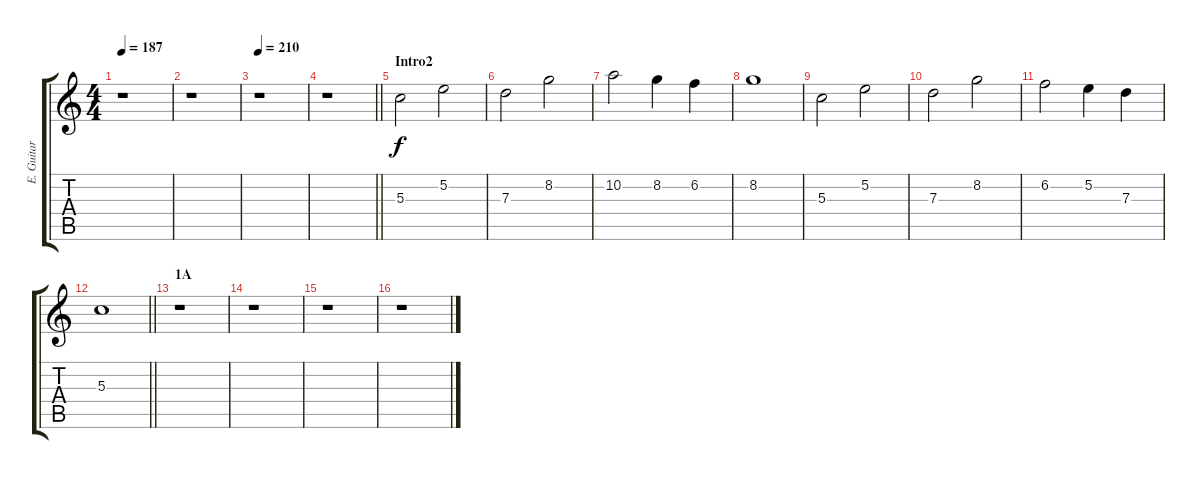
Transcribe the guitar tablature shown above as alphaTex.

\track ("E. Guitar IV" "E. Guitar ") {instrument overdrivenguitar}
\staff {score tabs}
\tuning (E4 B3 G3 D3 A2 E2) {hide}
\ts (4 4)
\tempo 187
\clef g2
\ks c
r.1{dy f} |
r.1 |
\tempo 210
r.1 |
\barLineRight lightlight
r.1 |
\section ("" "Intro2")
5.3.2 5.2.2 |
7.3.2 8.2.2 |
10.2.2 8.2.4 6.2.4 |
8.2.1 |
5.3.2 5.2.2 |
7.3.2 8.2.2 |
6.2.2 5.2.4 7.3.4 |
\barLineRight lightlight
5.3.1 |
\section ("" "1A")
r.1 |
r.1 |
r.1 |
r.1
